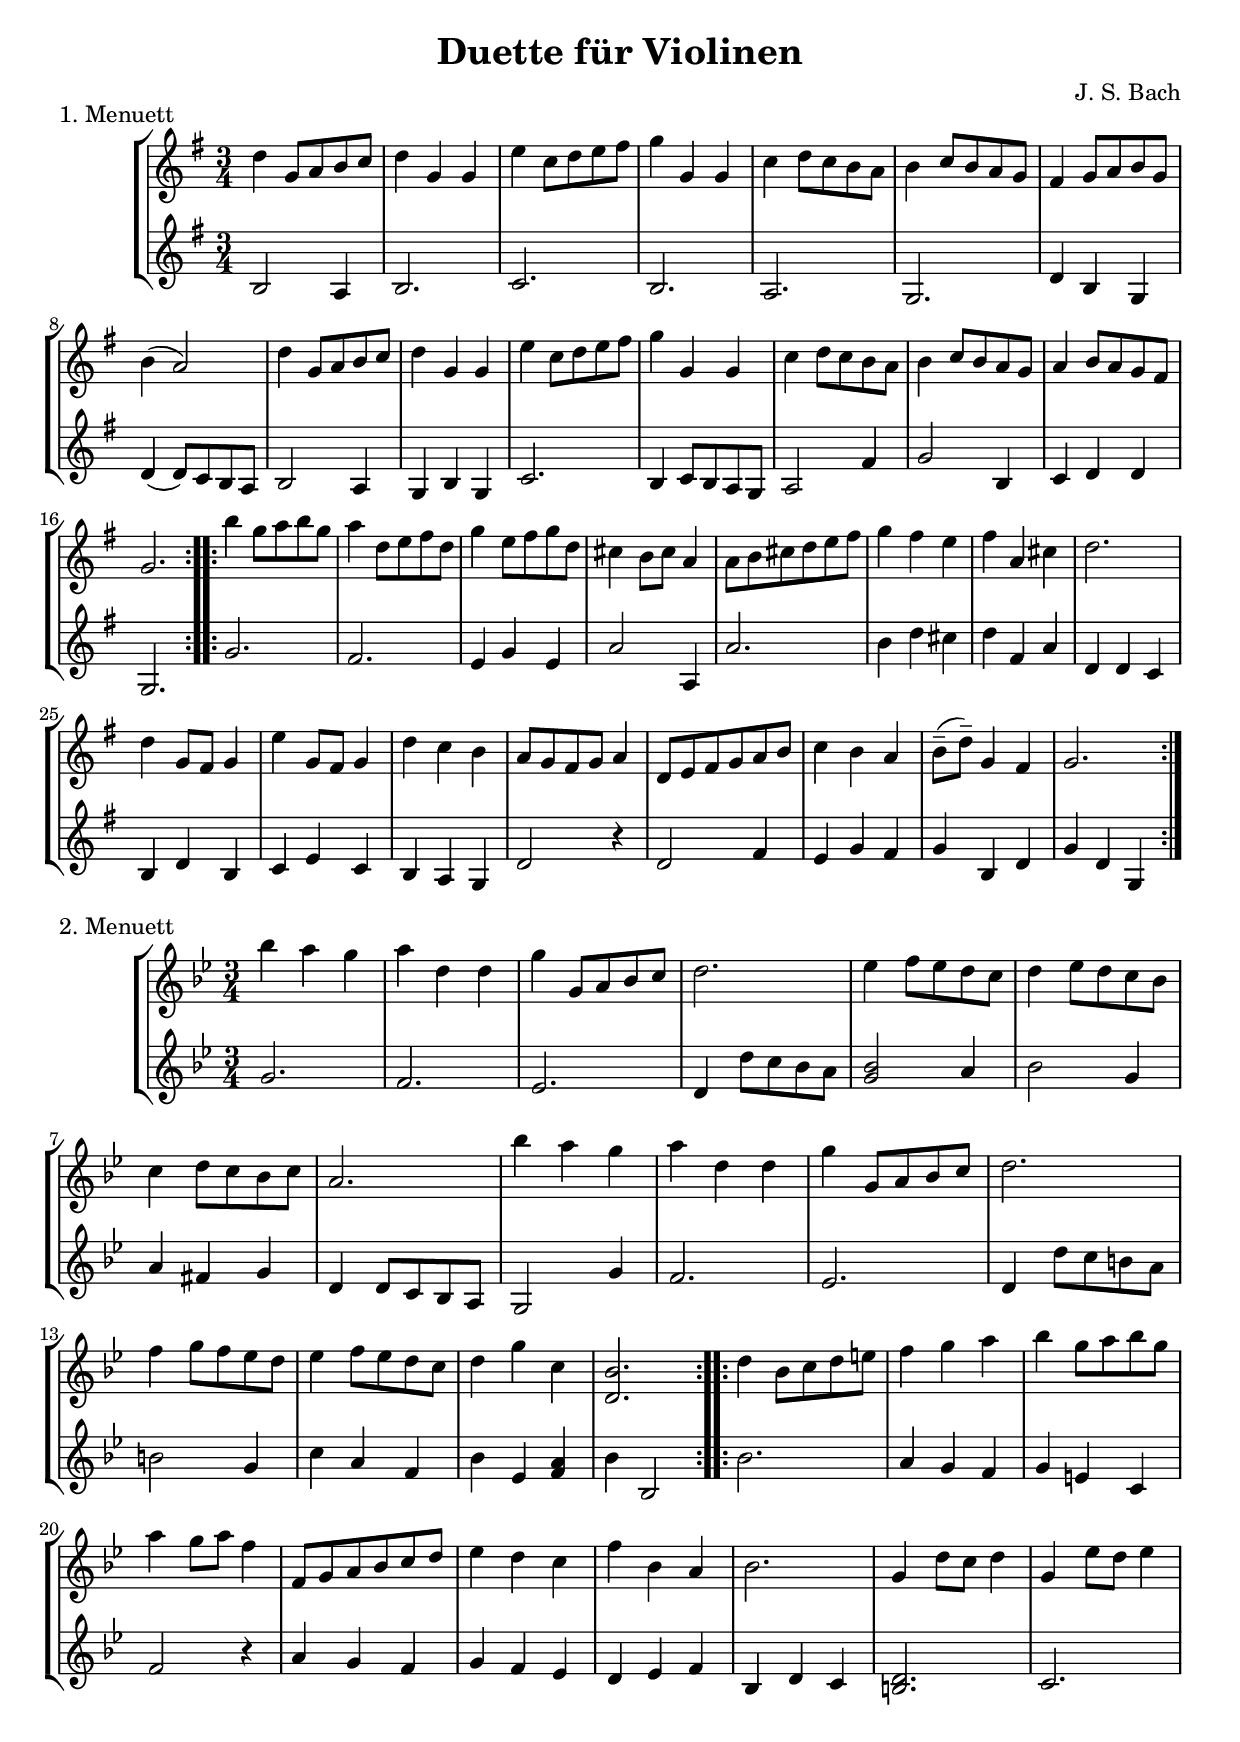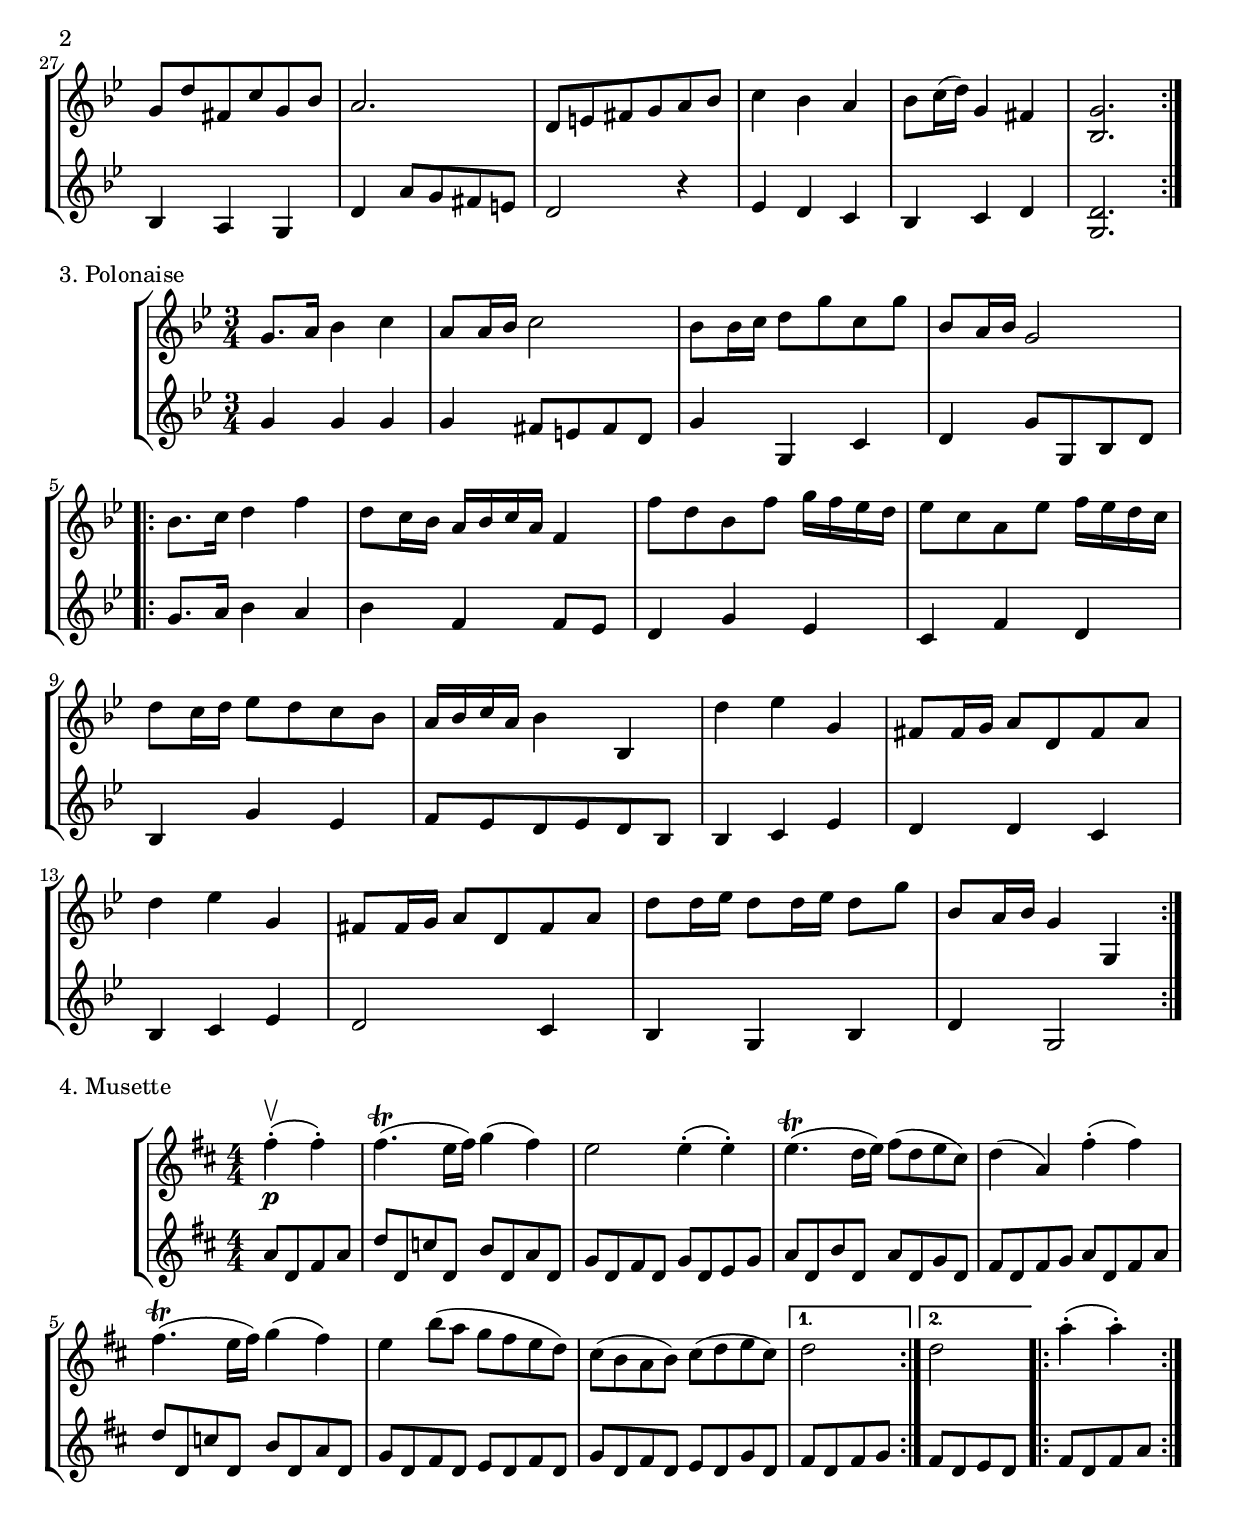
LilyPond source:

\version "2.20.0"

\header {
  title = "Duette für Violinen"
  composer = "J. S. Bach"
}

\paper {
  #(set-paper-size "a4")
}

menuettI = {
  \key g \major
  \numericTimeSignature
  \time 3/4
  \set Score.doubleRepeatType = #":|.|:"
  \set Staff.midiInstrument = "violin"
}

\score {
  \new StaffGroup \relative c'' <<
    \new Staff {
      \menuettI
      \repeat volta 2 {
        d4 g,8 a b c | d4 g, g | e' c8 d e fis | g4 g, g | c d8 c b a | b4 c8 b a g | fis4 g8 a b g | b4( a2) |
        d4 g,8 a b c | d4 g, g | e'4 c8 d e fis | g4 g, g | c4 d8 c b a | b4 c8 b a g | a4 b8 a g fis | g2. 
      }
      \repeat volta 2 {
        b'4 g8 a b g | a4 d,8 e fis d | g4 e8 fis g d | cis4 b8 cis a4 | a8 b cis d e fis | g4 fis e |
        fis4 a, cis | d2. d4 g,8 fis g4 | e'4 g,8 fis g4 | d'4 c b | a8 g fis g a4 | d,8 e fis g a b |
        c4 b a | b8--( d--) g,4 fis | g2.
      }
    }
    \new Staff {
      \menuettI
      \repeat volta 2 {
        b,2 a4 | b2. c b a g | d'4 b g | d'4( d8) c b a |
        b2 a4 | g4 b g | c2. | b4 c8 b a g | a2 fis'4 | g2 b,4 | c4 d d | g,2.
      }
      \repeat volta 2 {
        g'2. fis | e4 g e | a2 a,4 | a'2. | b4 d cis | d4 fis, a | d,4 d c | b d b | c e c | b a g | d'2 r4 |
        d2 fis4 | e4 g fis | g b, d | g d g,
      }
    }
  >>
  \header { piece = "1. Menuett" }
  \layout { }
  \midi {
    \tempo 4=120
  }
}

menuettII = {
  \key g \minor
  \numericTimeSignature
  \time 3/4
  \set Score.doubleRepeatType = #":|.|:"
  \set Staff.midiInstrument = "violin"
}

\score {
  \new StaffGroup \relative c'' <<
    \new Staff {
      \menuettII
      \repeat volta 2 {
        bes'4 a g | a d, d | g g,8 a bes c | d2. | es4 f8 es d c | d4 es8 d c bes | c4 d8 c bes c |
        a2. bes'4 a g | a d, d | g g,8 a bes c d2. | f4  g8 f es d | es4 f8 es d c | d4 g c, | < bes d, >2.
      }
      \repeat volta 2 {
        d4 bes8 c d e | f4 g a bes g8 a bes g | a4 g8 a f4 | f,8 g a bes c d | es4 d c | f bes, a | bes2. |
        g4 d'8 c d4 | g,4  es'8 d es4 | g,8 d' fis, c' g bes | a2. | d,8 e fis g a bes | c4 bes a |
        bes8 c16( d ) g,4 fis | <g bes,>2.
      }
    }
    \new Staff {
      \menuettII
      \repeat volta 2 {
        g2. f es | d4 d'8 c bes a | <g bes>2 a4 | bes2 g4 | a4 fis g | d4 d8 c bes a |
        g2 g'4 | f2. es | d4 d'8 c b a | b2 g4 | c4  a f | bes es, <f a> | bes bes,2
      }
      \repeat volta 2 {
        bes'2. | a4 g f | g4 e c | f2 r4 | a4 g f | g f es | d es f | bes, d c |
        <d b>2. | c2. | bes4 a g | d'4 a'8 g fis e | d2 r4 | es d c | bes c d | <d g,>2.
      }
    }
  >>
  \header { piece = "2. Menuett" }
  \layout { }
  \midi {
    \tempo 4=120
  }
}

polonaiseIII = {
  \key g \minor
  \numericTimeSignature
  \time 3/4
  \set Score.doubleRepeatType = #":|.|:"
  \set Staff.midiInstrument = "violin"
}

\score {
  \new StaffGroup \relative c'' <<
    \new Staff {
      \polonaiseIII
      g8. a16 bes4 c | a8 a16 bes c2 | bes8 bes16 c d8 g c, g' | bes,8 a16 bes g2
      \repeat volta 2 {
        bes8. c16 d4 f | d8  c16 bes16 a bes c a f4 | f'8 d bes f' g16 f es d | es8 c a es' f16 es d c |
        d8 c16 d es8 d c bes | a16 bes c a bes4 bes, | d'4 es g, | fis8 fis16 g a8 d, fis a |
        d4 es g, | fis8 fis16 g a8 d, fis a | d8 d16 es d8 d16 es d8 g | bes,8 a16 bes g4 g,
      }
    }
    \new Staff {
      \polonaiseIII
      g'4 g g | g fis8 e fis d | g4 g, c | d g8 g, bes d
      \repeat volta 2 {
        g8. a16 bes4  a | bes4 f f8 es | d4 g es | c f d |
        bes g' es | f8 es d es d bes | bes4 c es | d d c |
        bes c es | d2 c4 | bes g bes | d g,2
      }
    }
  >>
  \header { piece = "3. Polonaise" }
  \layout { }
  \midi {
    \tempo 4=120
  }
}

musetteIV = {
  \key d \major
  \numericTimeSignature
  \time 4/4
  \set Staff.midiInstrument = "violin"
}

\score {
  \new StaffGroup \relative c'' <<
    \new Staff {
      \musetteIV
      \repeat volta 2 {
        \partial 2 fis4-.\upbow\p( fis-. ) | fis4.\trill( e16 fis)g4( fis) | e2 e4-.( e-.) | e4.\trill( d16 e)fis8( d e cis) |
        d4( a) fis'-.( fis) | fis4.\trill( e16 fis) g4( fis) | e4 b'8(a g fis e d) | cis(b a b) cis( d e cis)
      }
      \alternative {
       { d2 }
       { d2 }
      }
      \repeat volta 2 {
        a'4-.( a-.)
      }
%       \alternative {
%        { d2 }
%        { d2 \bar "|." }
%       }
    }
    \new Staff {
      \musetteIV
      \repeat volta 2 {
        \partial 2 a,8 d, fis a | d8 d, c' d, b' d, a' d, | g d fis d g d e g | a d, b' d, a' d, g d |
        fis d fis g a d, fis a | d d, c' d, b' d, a' d, | g d fis d e d fis d | g d fis d e d g d
      }
      \alternative {
        { fis d fis g }
        { fis d e d }
      }
      \repeat volta 2 {
        fis d fis a
      }
    }
  >>
  \header { piece = "4. Musette" }
  \layout { }
  \midi {
    \tempo 4=120
  }
}